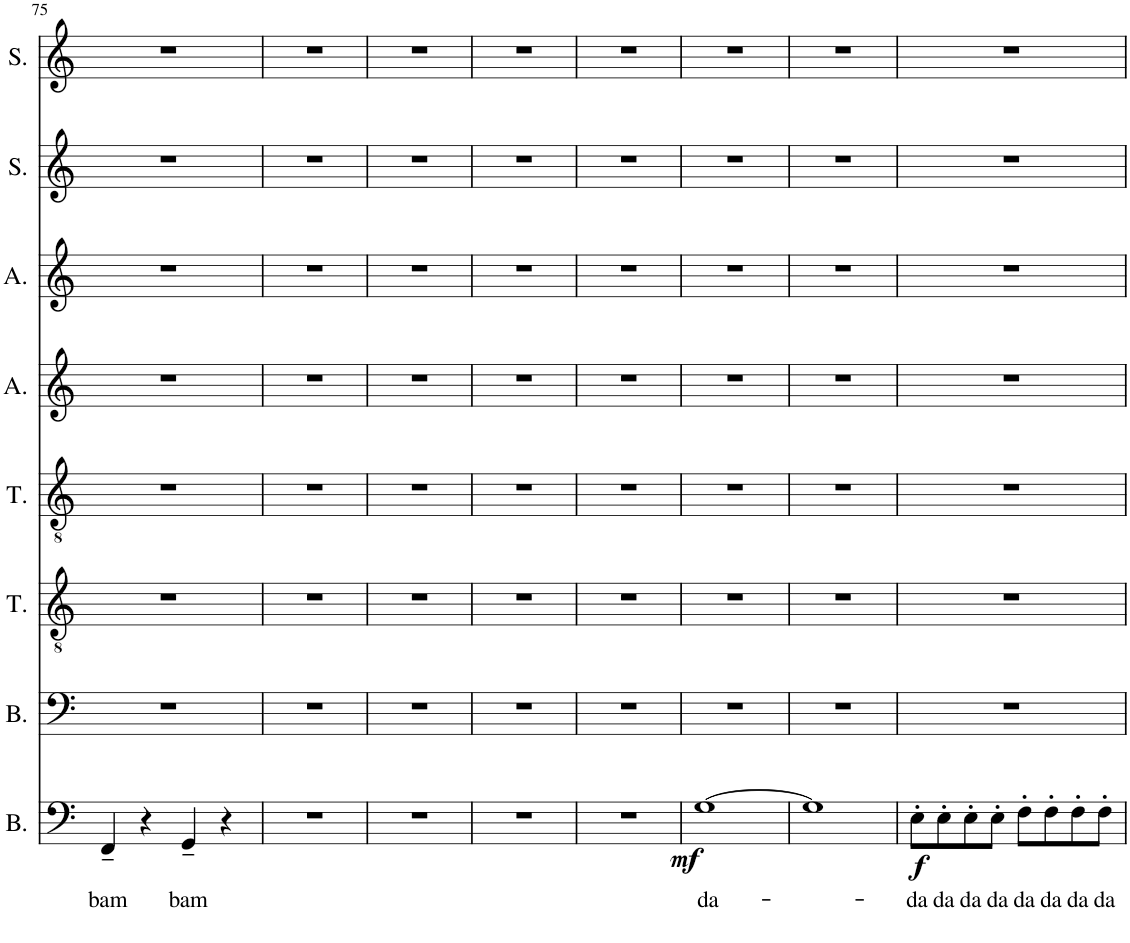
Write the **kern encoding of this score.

**kern	**text	**dynam	**kern	**kern	**kern	**kern	**kern	**kern	**kern
*part8	*part8	*part8	*part7	*part6	*part5	*part4	*part3	*part2	*part1
*staff8	*staff8	*staff8	*staff7	*staff6	*staff5	*staff4	*staff3	*staff2	*staff1
*I"Bass	*	*	*I"Bass	*I"Tenor	*I"Tenor	*I"Alto	*I"Alto	*I"Soprano	*I"Soprano
*I'B.	*	*	*I'B.	*I'T.	*I'T.	*I'A.	*I'A.	*I'S.	*I'S.
!!LO:PB:g=z
*clefF4	*	*	*clefF4	*clefGv2	*clefGv2	*clefG2	*clefG2	*clefG2	*clefG2
*k[]	*	*	*k[]	*k[]	*k[]	*k[]	*k[]	*k[]	*k[]
*M4/4	*	*	*M4/4	*M4/4	*M4/4	*M4/4	*M4/4	*M4/4	*M4/4
=75	=75	=75	=75	=75	=75	=75	=75	=75	=75
!	!LO:LY:b	!	!	!	!	!	!	!	!
4FF~/	bam	.	1r	1r	1r	1r	1r	1r	1r
4r	.	.	.	.	.	.	.	.	.
!	!LO:LY:b	!	!	!	!	!	!	!	!
4GG~/	bam	.	.	.	.	.	.	.	.
4r	.	.	.	.	.	.	.	.	.
=76	=76	=76	=76	=76	=76	=76	=76	=76	=76
1r	.	.	1r	1r	1r	1r	1r	1r	1r
=77	=77	=77	=77	=77	=77	=77	=77	=77	=77
1r	.	.	1r	1r	1r	1r	1r	1r	1r
=78	=78	=78	=78	=78	=78	=78	=78	=78	=78
1r	.	.	1r	1r	1r	1r	1r	1r	1r
=79	=79	=79	=79	=79	=79	=79	=79	=79	=79
1r	.	.	1r	1r	1r	1r	1r	1r	1r
=80	=80	=80	=80	=80	=80	=80	=80	=80	=80
!	!LO:LY:b	!LO:DY:b	!	!	!	!	!	!	!
[1G	da-	mf	1r	1r	1r	1r	1r	1r	1r
=81	=81	=81	=81	=81	=81	=81	=81	=81	=81
1G]	.	.	1r	1r	1r	1r	1r	1r	1r
=82	=82	=82	=82	=82	=82	=82	=82	=82	=82
!	!LO:LY:b	!LO:DY:b	!	!	!	!	!	!	!
8E'\L	-da	f	1r	1r	1r	1r	1r	1r	1r
!	!LO:LY:b	!	!	!	!	!	!	!	!
8E'\	da	.	.	.	.	.	.	.	.
!	!LO:LY:b	!	!	!	!	!	!	!	!
8E'\	da	.	.	.	.	.	.	.	.
!	!LO:LY:b	!	!	!	!	!	!	!	!
8E'\J	da	.	.	.	.	.	.	.	.
!	!LO:LY:b	!	!	!	!	!	!	!	!
8F'\L	da	.	.	.	.	.	.	.	.
!	!LO:LY:b	!	!	!	!	!	!	!	!
8F'\	da	.	.	.	.	.	.	.	.
!	!LO:LY:b	!	!	!	!	!	!	!	!
8F'\	da	.	.	.	.	.	.	.	.
!	!LO:LY:b	!	!	!	!	!	!	!	!
8F'\J	da	.	.	.	.	.	.	.	.
=	=	=	=	=	=	=	=	=	=
*-	*-	*-	*-	*-	*-	*-	*-	*-	*-
